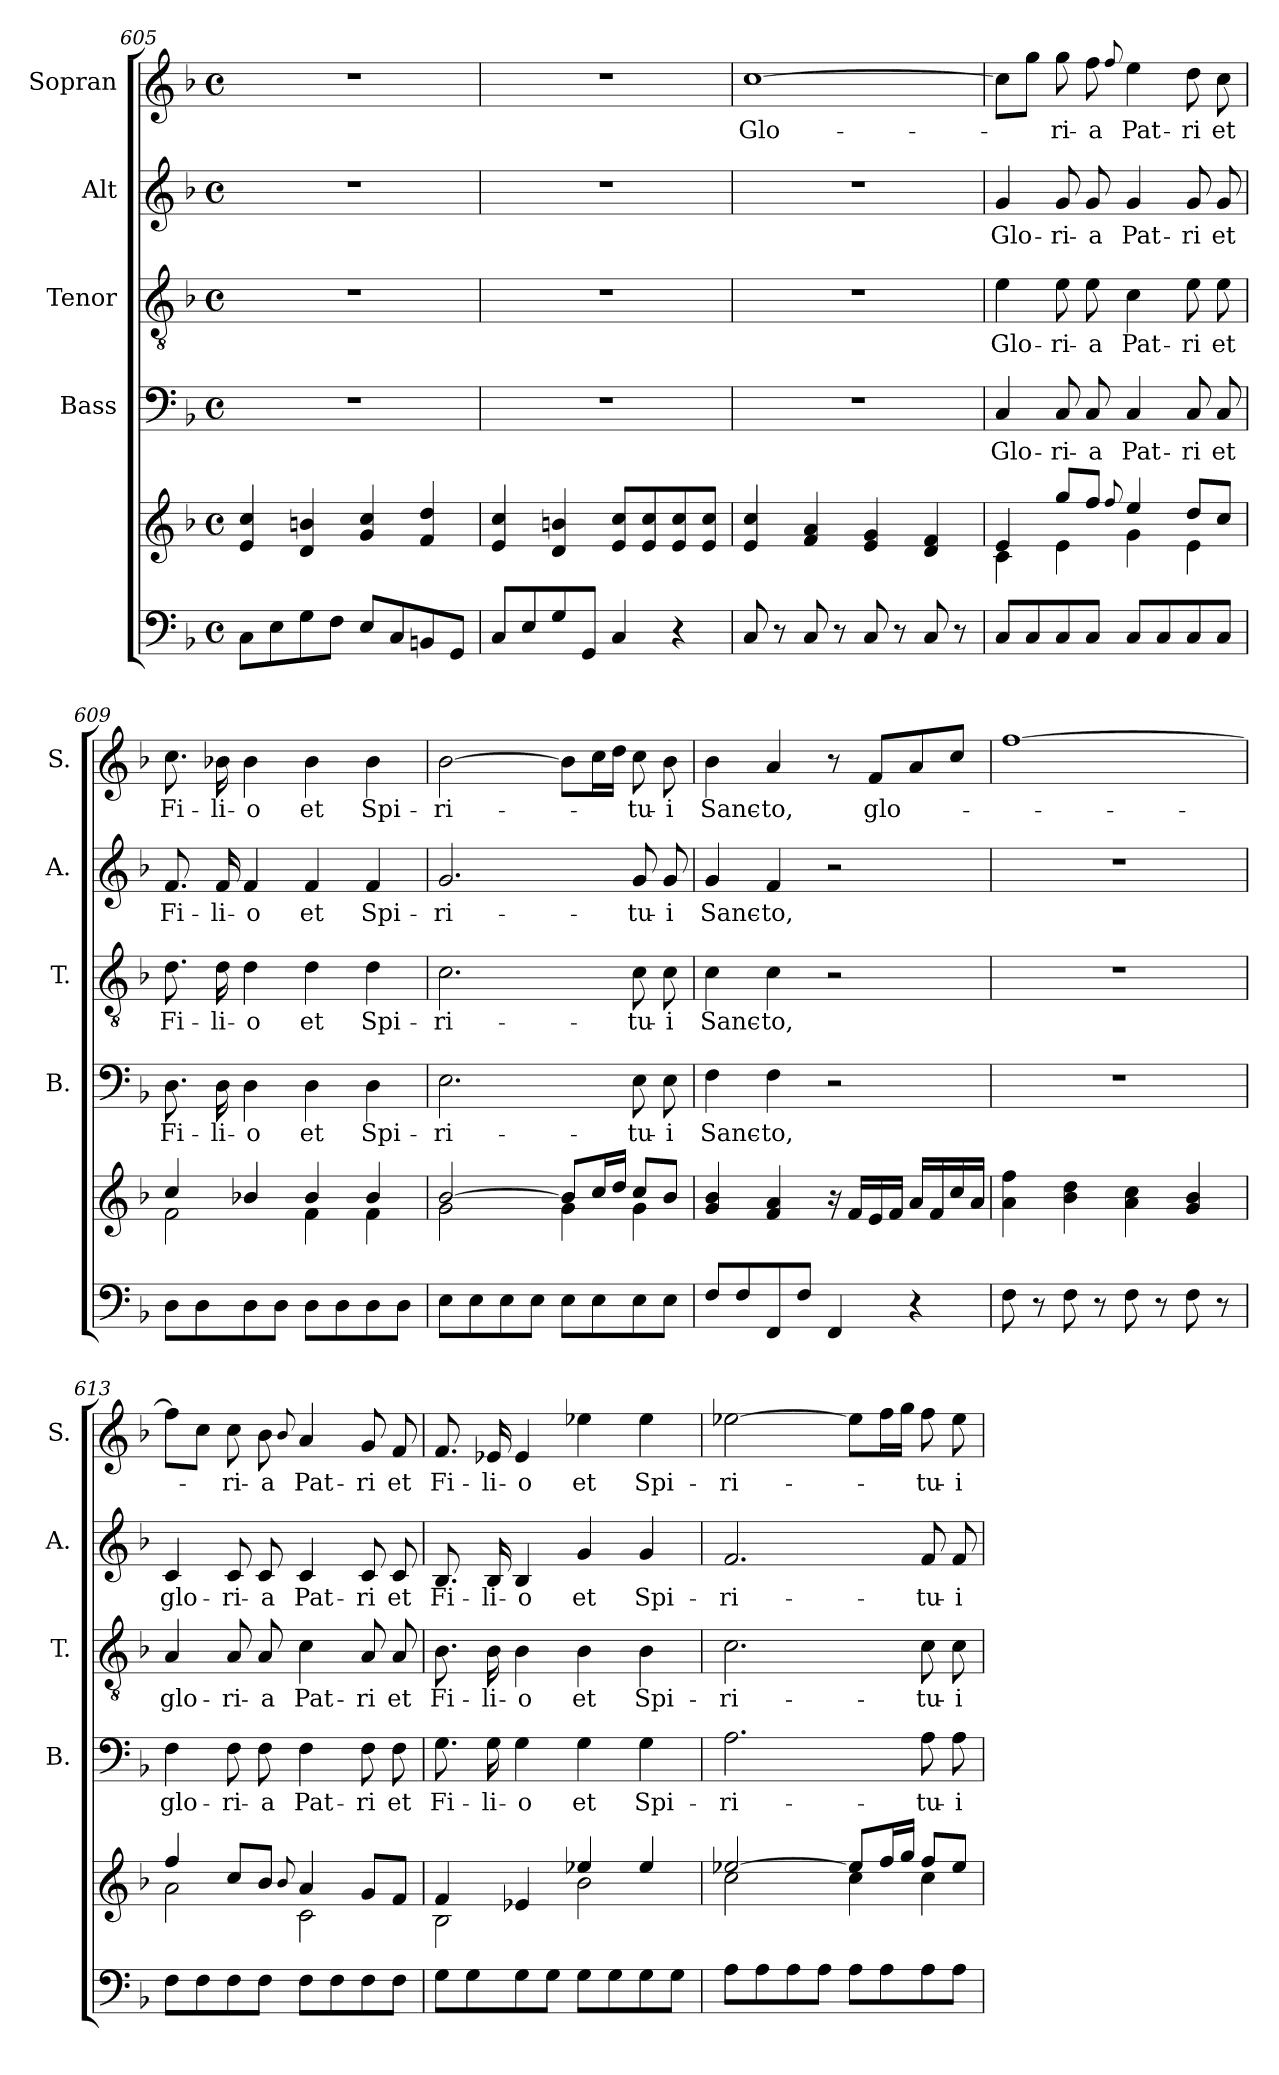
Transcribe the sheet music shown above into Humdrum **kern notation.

**kern	**kern	**kern	**text	**kern	**text	**kern	**text	**kern	**text
*part5	*part5	*part4	*part4	*part3	*part3	*part2	*part2	*part1	*part1
*staff6	*staff5	*staff4	*staff4	*staff3	*staff3	*staff2	*staff2	*staff1	*staff1
*	*	*I"Bass	*	*I"Tenor	*	*I"Alt	*	*I"Sopran	*
*	*	*I'B.	*	*I'T.	*	*I'A.	*	*I'S.	*
*clefF4	*clefG2	*clefF4	*	*clefGv2	*	*clefG2	*	*clefG2	*
*k[b-]	*k[b-]	*k[b-]	*	*k[b-]	*	*k[b-]	*	*k[b-]	*
*F:	*F:	*F:	*	*F:	*	*F:	*	*F:	*
*M4/4	*M4/4	*M4/4	*	*M4/4	*	*M4/4	*	*M4/4	*
*met(c)	*met(c)	*met(c)	*	*met(c)	*	*met(c)	*	*met(c)	*
=605	=605	=605	=605	=605	=605	=605	=605	=605	=605
8C\L	4e/ 4cc/	1r	.	1r	.	1r	.	1r	.
8E\	.	.	.	.	.	.	.	.	.
8G\	4d/ 4bn/	.	.	.	.	.	.	.	.
8F\J	.	.	.	.	.	.	.	.	.
8E/L	4g/ 4cc/	.	.	.	.	.	.	.	.
8C/	.	.	.	.	.	.	.	.	.
8BBn/	4f/ 4dd/	.	.	.	.	.	.	.	.
8GG/J	.	.	.	.	.	.	.	.	.
=606	=606	=606	=606	=606	=606	=606	=606	=606	=606
8C/L	4e/ 4cc/	1r	.	1r	.	1r	.	1r	.
8E/	.	.	.	.	.	.	.	.	.
8G/	4d/ 4bn/	.	.	.	.	.	.	.	.
8GG/J	.	.	.	.	.	.	.	.	.
4C/	8e/ 8cc/L	.	.	.	.	.	.	.	.
.	8e/ 8cc/	.	.	.	.	.	.	.	.
4r	8e/ 8cc/	.	.	.	.	.	.	.	.
.	8e/ 8cc/J	.	.	.	.	.	.	.	.
!!LO:PB:g=z
=607	=607	=607	=607	=607	=607	=607	=607	=607	=607
!	!	!	!	!	!	!	!	!	!LO:LY:b
8C/	4e/ 4cc/	1r	.	1r	.	1r	.	[1cc	Glo-
8r	.	.	.	.	.	.	.	.	.
8C/	4f/ 4a/	.	.	.	.	.	.	.	.
8r	.	.	.	.	.	.	.	.	.
8C/	4e/ 4g/	.	.	.	.	.	.	.	.
8r	.	.	.	.	.	.	.	.	.
8C/	4d/ 4f/	.	.	.	.	.	.	.	.
8r	.	.	.	.	.	.	.	.	.
=608	=608	=608	=608	=608	=608	=608	=608	=608	=608
*	*^	*	*	*	*	*	*	*	*
!	!	!	!	!LO:LY:b	!	!LO:LY:b	!	!LO:LY:b	!	!
8C/L	4e/	4c\	4C/	Glo-	4e\	Glo-	4g/	Glo-	8cc\L]	.
8C/	.	.	.	.	.	.	.	.	8gg\J	.
!	!	!	!	!LO:LY:b	!	!LO:LY:b	!	!LO:LY:b	!	!LO:LY:b
8C/	8gg/L	4e\	8C/	-ri-	8e\	-ri-	8g/	-ri-	8gg\	-ri-
!	!	!	!	!LO:LY:b	!	!LO:LY:b	!	!LO:LY:b	!	!LO:LY:b
8C/J	8ff/J	.	8C/	-a	8e\	-a	8g/	-a	8ff\	-a
.	8qqff/	.	.	.	.	.	.	.	8qqff/	.
!	!	!	!	!LO:LY:b	!	!LO:LY:b	!	!LO:LY:b	!	!LO:LY:b
8C/L	4ee/	4g\	4C/	Pat-	4c\	Pat-	4g/	Pat-	4ee\	Pat-
8C/	.	.	.	.	.	.	.	.	.	.
!	!	!	!	!LO:LY:b	!	!LO:LY:b	!	!LO:LY:b	!	!LO:LY:b
8C/	8dd/L	4e\	8C/	-ri	8e\	-ri	8g/	-ri	8dd\	-ri
!	!	!	!	!LO:LY:b	!	!LO:LY:b	!	!LO:LY:b	!	!LO:LY:b
8C/J	8cc/J	.	8C/	et	8e\	et	8g/	et	8cc\	et
=609	=609	=609	=609	=609	=609	=609	=609	=609	=609	=609
!	!	!	!	!LO:LY:b	!	!LO:LY:b	!	!LO:LY:b	!	!LO:LY:b
8D\L	4cc/	2f\	8.D\	Fi-	8.d\	Fi-	8.f/	Fi-	8.cc\	Fi-
8D\	.	.	.	.	.	.	.	.	.	.
!	!	!	!	!LO:LY:b	!	!LO:LY:b	!	!LO:LY:b	!	!LO:LY:b
.	.	.	16D\	-li-	16d\	-li-	16f/	-li-	16b-X\	-li-
!	!	!	!	!LO:LY:b	!	!LO:LY:b	!	!LO:LY:b	!	!LO:LY:b
8D\	4b-X/	.	4D\	-o	4d\	-o	4f/	-o	4b-\	-o
8D\J	.	.	.	.	.	.	.	.	.	.
!	!	!	!	!LO:LY:b	!	!LO:LY:b	!	!LO:LY:b	!	!LO:LY:b
8D\L	4b-/	4f\	4D\	et	4d\	et	4f/	et	4b-\	et
8D\	.	.	.	.	.	.	.	.	.	.
!	!	!	!	!LO:LY:b	!	!LO:LY:b	!	!LO:LY:b	!	!LO:LY:b
8D\	4b-/	4f\	4D\	Spi-	4d\	Spi-	4f/	Spi-	4b-\	Spi-
8D\J	.	.	.	.	.	.	.	.	.	.
=610	=610	=610	=610	=610	=610	=610	=610	=610	=610	=610
!	!	!	!	!LO:LY:b	!	!LO:LY:b	!	!LO:LY:b	!	!LO:LY:b
8E\L	[>2b-/	2g\	2.E\	-ri-	2.c\	-ri-	2.g/	-ri-	[2b-\	-ri-
8E\	.	.	.	.	.	.	.	.	.	.
8E\	.	.	.	.	.	.	.	.	.	.
8E\J	.	.	.	.	.	.	.	.	.	.
8E\L	8b-/L]	4g\	.	.	.	.	.	.	8b-\L]	.
8E\	16cc/L	.	.	.	.	.	.	.	16cc\L	.
.	16dd/JJ	.	.	.	.	.	.	.	16dd\JJ	.
!	!	!	!	!LO:LY:b	!	!LO:LY:b	!	!LO:LY:b	!	!LO:LY:b
8E\	8cc/L	4g\	8E\	-tu-	8c\	-tu-	8g/	-tu-	8cc\	-tu-
!	!	!	!	!LO:LY:b	!	!LO:LY:b	!	!LO:LY:b	!	!LO:LY:b
8E\J	8b-/J	.	8E\	-i	8c\	-i	8g/	-i	8b-\	-i
*	*v	*v	*	*	*	*	*	*	*	*
=611	=611	=611	=611	=611	=611	=611	=611	=611	=611
!	!	!	!LO:LY:b	!	!LO:LY:b	!	!LO:LY:b	!	!LO:LY:b
8F/L	4g/ 4b-/	4F\	Sanc-	4c\	Sanc-	4g/	Sanc-	4b-\	Sanc-
8F/	.	.	.	.	.	.	.	.	.
!	!	!	!LO:LY:b	!	!LO:LY:b	!	!LO:LY:b	!	!LO:LY:b
8FF/	4f/ 4a/	4F\	-to,	4c\	-to,	4f/	-to,	4a/	-to,
8F/J	.	.	.	.	.	.	.	.	.
4FF/	16r	2r	.	2r	.	2r	.	8r	.
.	16f/LL	.	.	.	.	.	.	.	.
!	!	!	!	!	!	!	!	!	!LO:LY:b
.	16e/	.	.	.	.	.	.	8f/L	glo-
.	16f/JJ	.	.	.	.	.	.	.	.
4r	16a/LL	.	.	.	.	.	.	8a/	.
.	16f/	.	.	.	.	.	.	.	.
.	16cc/	.	.	.	.	.	.	8cc/J	.
.	16a/JJ	.	.	.	.	.	.	.	.
!!LO:LB:g=z
=612	=612	=612	=612	=612	=612	=612	=612	=612	=612
8F\	4a\ 4ff\	1r	.	1r	.	1r	.	[1ff	.
8r	.	.	.	.	.	.	.	.	.
8F\	4b-\ 4dd\	.	.	.	.	.	.	.	.
8r	.	.	.	.	.	.	.	.	.
8F\	4a\ 4cc\	.	.	.	.	.	.	.	.
8r	.	.	.	.	.	.	.	.	.
8F\	4g/ 4b-/	.	.	.	.	.	.	.	.
8r	.	.	.	.	.	.	.	.	.
=613	=613	=613	=613	=613	=613	=613	=613	=613	=613
*	*^	*	*	*	*	*	*	*	*
!	!	!	!	!LO:LY:b	!	!LO:LY:b	!	!LO:LY:b	!	!
8F\L	4ff/	2a\	4F\	glo-	4A/	glo-	4c/	glo-	8ff\L]	.
8F\	.	.	.	.	.	.	.	.	8cc\J	.
!	!	!	!	!LO:LY:b	!	!LO:LY:b	!	!LO:LY:b	!	!LO:LY:b
8F\	8cc/L	.	8F\	-ri-	8A/	-ri-	8c/	-ri-	8cc\	-ri-
!	!	!	!	!LO:LY:b	!	!LO:LY:b	!	!LO:LY:b	!	!LO:LY:b
8F\J	8b-/J	.	8F\	-a	8A/	-a	8c/	-a	8b-\	-a
.	8qqb-/	.	.	.	.	.	.	.	8qqb-/	.
!	!	!	!	!LO:LY:b	!	!LO:LY:b	!	!LO:LY:b	!	!LO:LY:b
8F\L	4a/	2c\	4F\	Pat-	4c\	Pat-	4c/	Pat-	4a/	Pat-
8F\	.	.	.	.	.	.	.	.	.	.
!	!	!	!	!LO:LY:b	!	!LO:LY:b	!	!LO:LY:b	!	!LO:LY:b
8F\	8g/L	.	8F\	-ri	8A/	-ri	8c/	-ri	8g/	-ri
!	!	!	!	!LO:LY:b	!	!LO:LY:b	!	!LO:LY:b	!	!LO:LY:b
8F\J	8f/J	.	8F\	et	8A/	et	8c/	et	8f/	et
=614	=614	=614	=614	=614	=614	=614	=614	=614	=614	=614
!	!	!	!	!LO:LY:b	!	!LO:LY:b	!	!LO:LY:b	!	!LO:LY:b
8G\L	4f/	2B-\	8.G\	Fi-	8.B-\	Fi-	8.B-/	Fi-	8.f/	Fi-
8G\	.	.	.	.	.	.	.	.	.	.
!	!	!	!	!LO:LY:b	!	!LO:LY:b	!	!LO:LY:b	!	!LO:LY:b
.	.	.	16G\	-li-	16B-\	-li-	16B-/	-li-	16e-X/	-li-
!	!	!	!	!LO:LY:b	!	!LO:LY:b	!	!LO:LY:b	!	!LO:LY:b
8G\	4e-X/	.	4G\	-o	4B-\	-o	4B-/	-o	4e-/	-o
8G\J	.	.	.	.	.	.	.	.	.	.
!	!	!	!	!LO:LY:b	!	!LO:LY:b	!	!LO:LY:b	!	!LO:LY:b
8G\L	4ee-X/	2b-\	4G\	et	4B-\	et	4g/	et	4ee-X\	et
8G\	.	.	.	.	.	.	.	.	.	.
!	!	!	!	!LO:LY:b	!	!LO:LY:b	!	!LO:LY:b	!	!LO:LY:b
8G\	4ee-/	.	4G\	Spi-	4B-\	Spi-	4g/	Spi-	4ee-\	Spi-
8G\J	.	.	.	.	.	.	.	.	.	.
=615	=615	=615	=615	=615	=615	=615	=615	=615	=615	=615
!	!	!	!	!LO:LY:b	!	!LO:LY:b	!	!LO:LY:b	!	!LO:LY:b
8A\L	[>2ee-X/	2cc\	2.A\	-ri-	2.c\	-ri-	2.f/	-ri-	[2ee-X\	-ri-
8A\	.	.	.	.	.	.	.	.	.	.
8A\	.	.	.	.	.	.	.	.	.	.
8A\J	.	.	.	.	.	.	.	.	.	.
8A\L	8ee-/L]	4cc\	.	.	.	.	.	.	8ee-\L]	.
8A\	16ff/L	.	.	.	.	.	.	.	16ff\L	.
.	16gg/JJ	.	.	.	.	.	.	.	16gg\JJ	.
!	!	!	!	!LO:LY:b	!	!LO:LY:b	!	!LO:LY:b	!	!LO:LY:b
8A\	8ff/L	4cc\	8A\	-tu-	8c\	-tu-	8f/	-tu-	8ff\	-tu-
!	!	!	!	!LO:LY:b	!	!LO:LY:b	!	!LO:LY:b	!	!LO:LY:b
8A\J	8ee-/J	.	8A\	-i	8c\	-i	8f/	-i	8ee-\	-i
*	*v	*v	*	*	*	*	*	*	*	*
=	=	=	=	=	=	=	=	=	=
*-	*-	*-	*-	*-	*-	*-	*-	*-	*-
